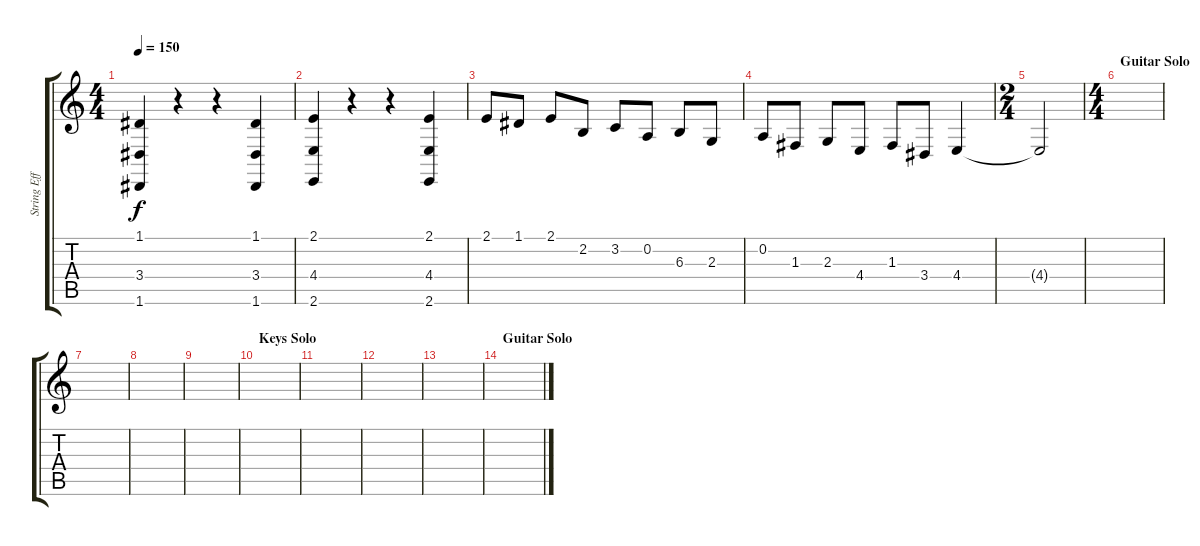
\track ("String Effects" "String Eff") {instrument stringensemble1}
\staff {score tabs}
\tuning (D4 A3 F3 C3 G2 D2) {hide}
\ts (4 4)
\tempo 150
\clef g2
\ks c
(1.1 3.4 1.6).4{dy f} r.4 r.4 (1.1 3.4 1.6).4 |
(2.1 4.4 2.6).4 r.4 r.4 (2.1 4.4 2.6).4 |
2.1.8 1.1.8 2.1.8 2.2.8 3.2.8 0.2.8 6.3.8 2.3.8 |
0.2.8 1.3.8 2.3.8 4.4.8 1.3.8 3.4.8 4.4.4 |
\ts (2 4)
4.4{t}.2 |
\ts (4 4)
\section ("" "Guitar Solo")
|
|
|
|
\section ("" "Keys Solo")
|
|
|
|
\section ("" "Guitar Solo")
